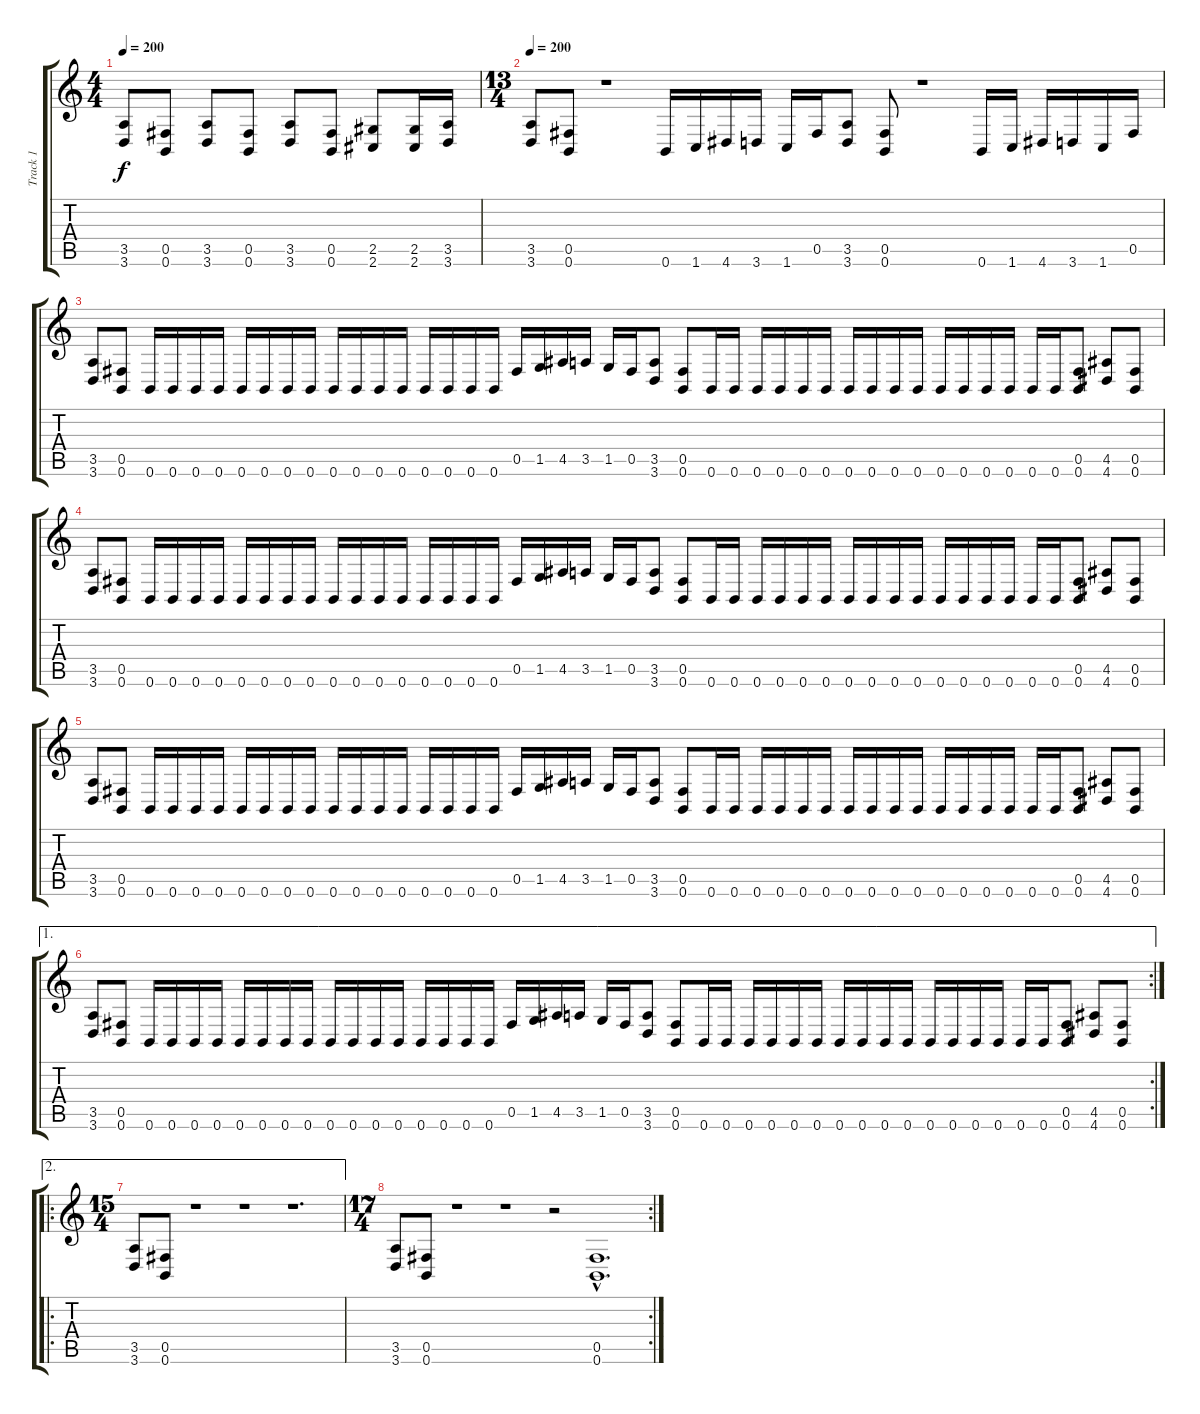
\track ("Track 1" "Track 1") {instrument overdrivenguitar}
\staff {score tabs}
\tuning (Db4 Ab3 E3 B2 Gb2 B1) {hide}
\ts (4 4)
\tempo 200
\clef g2
\ks c
(3.5 3.6).8{dy f} (0.5 0.6).8 (3.5 3.6).8 (0.5 0.6).8 (3.5 3.6).8 (0.5 0.6).8 (2.5 2.6).8 (2.5 2.6).16 (3.5 3.6).16 |
\ts (13 4)
\tempo 200
(3.5 3.6).8 (0.5 0.6).8 r.1 0.6.16 1.6.16 4.6.16 3.6.16 1.6.16 0.5.16 (3.5 3.6).8 (0.5 0.6).8 r.1 0.6.16 1.6.16 4.6.16 3.6.16 1.6.16 0.5.16 |
(3.5 3.6).8 (0.5 0.6).8 0.6.16 0.6.16 0.6.16 0.6.16 0.6.16 0.6.16 0.6.16 0.6.16 0.6.16 0.6.16 0.6.16 0.6.16 0.6.16 0.6.16 0.6.16 0.6.16 0.5.16 1.5.16 4.5.16 3.5.16 1.5.16 0.5.16 (3.5 3.6).8 (0.5 0.6).8 0.6.16 0.6.16 0.6.16 0.6.16 0.6.16 0.6.16 0.6.16 0.6.16 0.6.16 0.6.16 0.6.16 0.6.16 0.6.16 0.6.16 0.6.16 0.6.16 (0.5 0.6).8 (4.5 4.6).8 (0.5 0.6).8 |
(3.5 3.6).8 (0.5 0.6).8 0.6.16 0.6.16 0.6.16 0.6.16 0.6.16 0.6.16 0.6.16 0.6.16 0.6.16 0.6.16 0.6.16 0.6.16 0.6.16 0.6.16 0.6.16 0.6.16 0.5.16 1.5.16 4.5.16 3.5.16 1.5.16 0.5.16 (3.5 3.6).8 (0.5 0.6).8 0.6.16 0.6.16 0.6.16 0.6.16 0.6.16 0.6.16 0.6.16 0.6.16 0.6.16 0.6.16 0.6.16 0.6.16 0.6.16 0.6.16 0.6.16 0.6.16 (0.5 0.6).8 (4.5 4.6).8 (0.5 0.6).8 |
(3.5 3.6).8 (0.5 0.6).8 0.6.16 0.6.16 0.6.16 0.6.16 0.6.16 0.6.16 0.6.16 0.6.16 0.6.16 0.6.16 0.6.16 0.6.16 0.6.16 0.6.16 0.6.16 0.6.16 0.5.16 1.5.16 4.5.16 3.5.16 1.5.16 0.5.16 (3.5 3.6).8 (0.5 0.6).8 0.6.16 0.6.16 0.6.16 0.6.16 0.6.16 0.6.16 0.6.16 0.6.16 0.6.16 0.6.16 0.6.16 0.6.16 0.6.16 0.6.16 0.6.16 0.6.16 (0.5 0.6).8 (4.5 4.6).8 (0.5 0.6).8 |
\ae 1
\rc 2
(3.5 3.6).8 (0.5 0.6).8 0.6.16 0.6.16 0.6.16 0.6.16 0.6.16 0.6.16 0.6.16 0.6.16 0.6.16 0.6.16 0.6.16 0.6.16 0.6.16 0.6.16 0.6.16 0.6.16 0.5.16 1.5.16 4.5.16 3.5.16 1.5.16 0.5.16 (3.5 3.6).8 (0.5 0.6).8 0.6.16 0.6.16 0.6.16 0.6.16 0.6.16 0.6.16 0.6.16 0.6.16 0.6.16 0.6.16 0.6.16 0.6.16 0.6.16 0.6.16 0.6.16 0.6.16 (0.5 0.6).8 (4.5 4.6).8 (0.5 0.6).8 |
\ae 2
\ro
\ts (15 4)
(3.5 3.6).8 (0.5 0.6).8 r.1 r.1 r.1{d} |
\rc 2
\ts (17 4)
(3.5 3.6).8 (0.5 0.6).8 r.1 r.1 r.2 (0.5{hac} 0.6{hac}).1{d}
